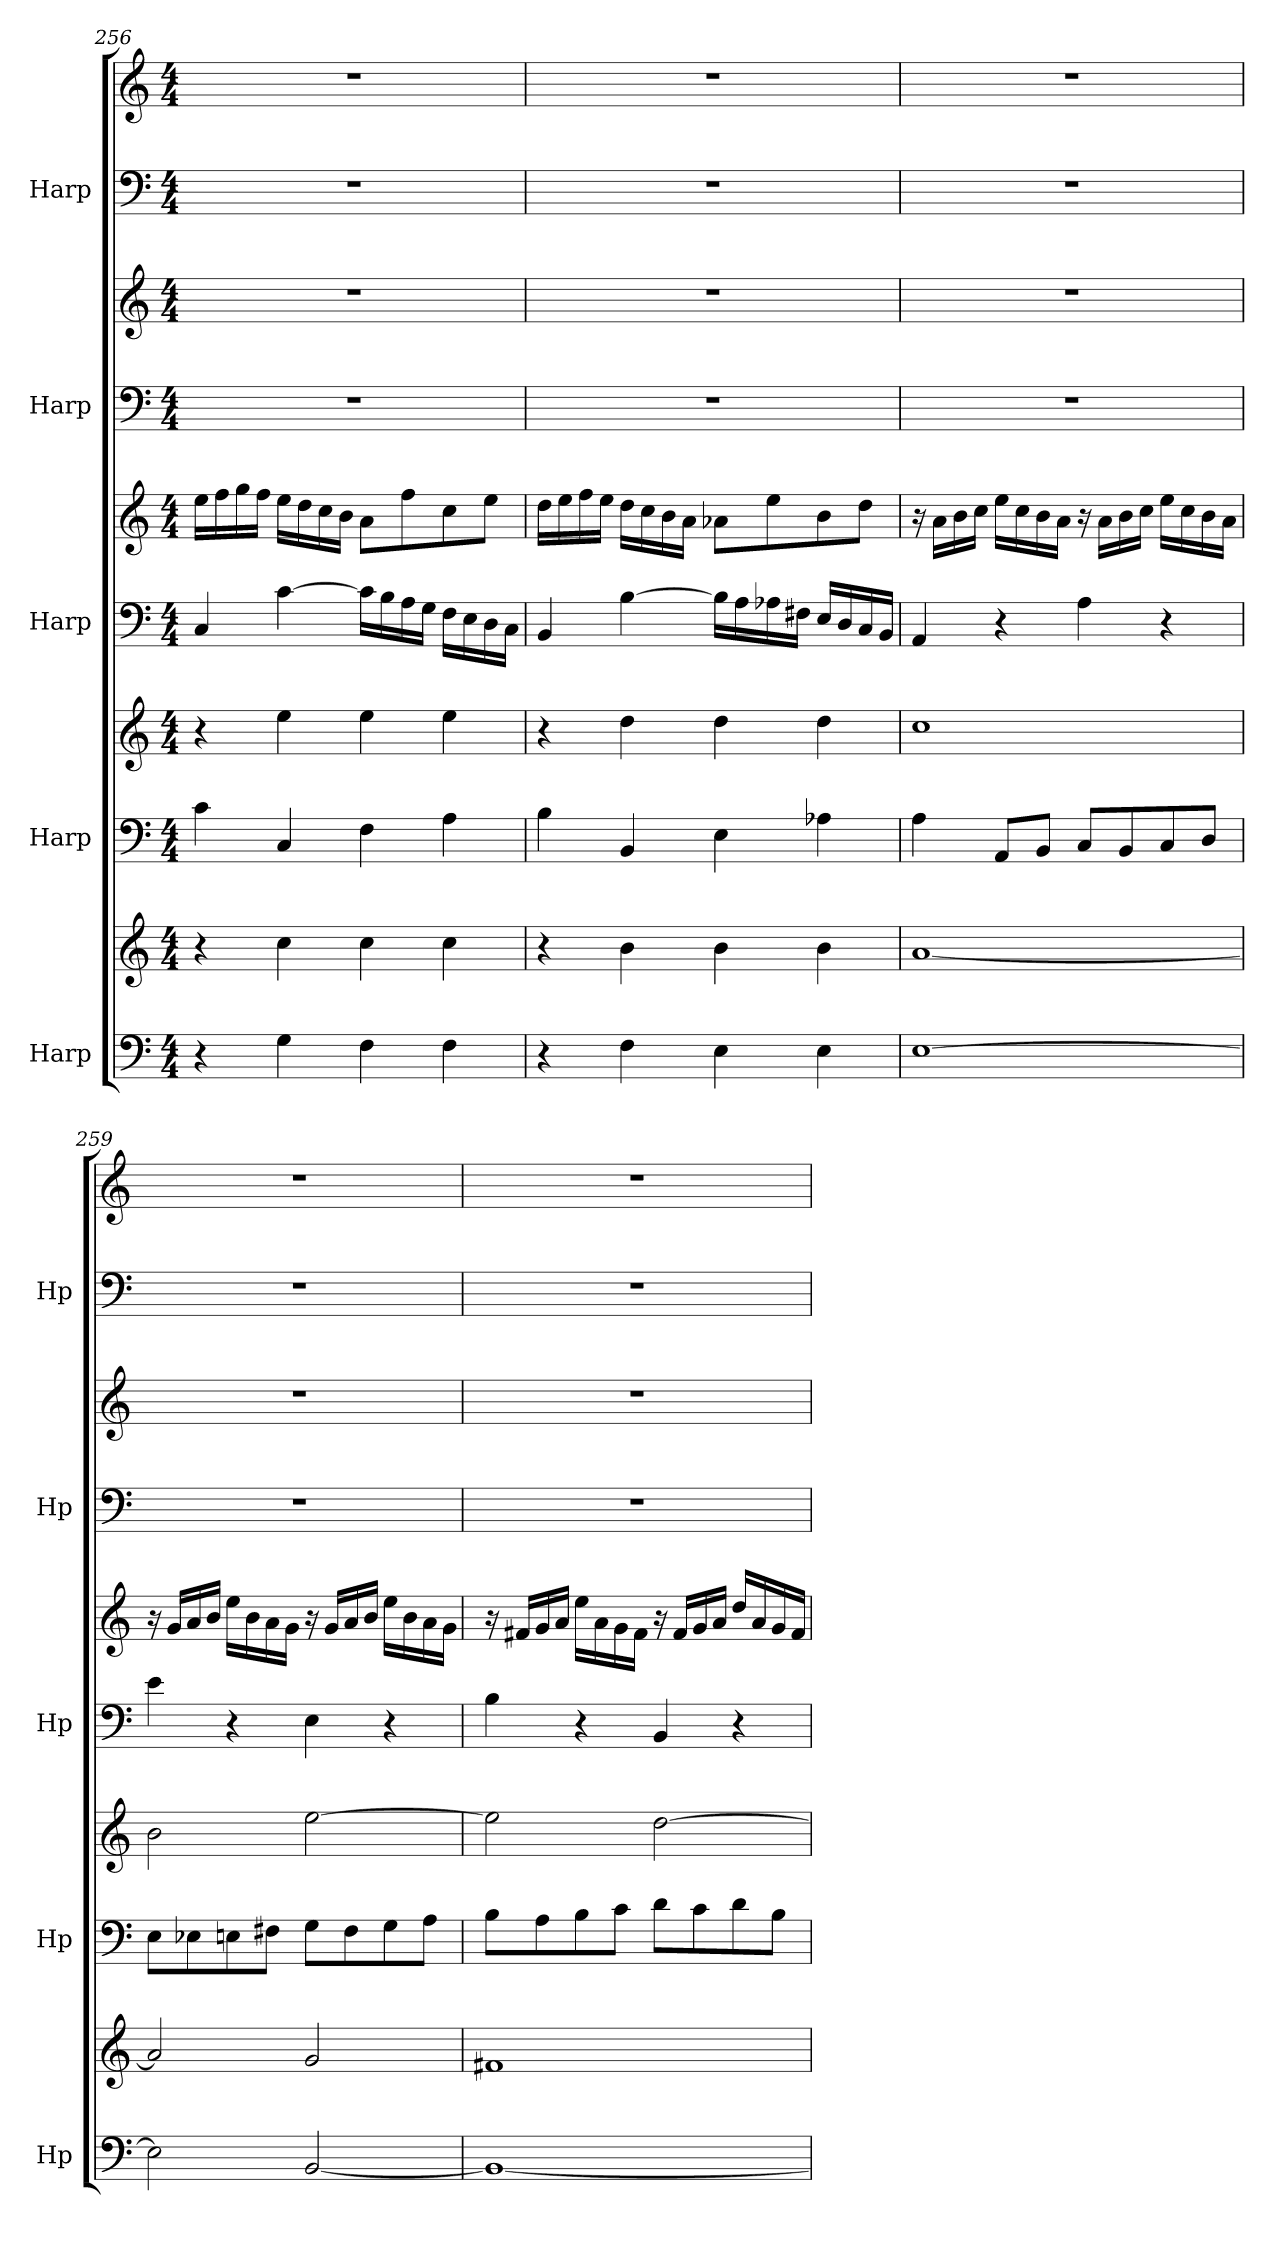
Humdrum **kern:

**kern	**kern	**kern	**kern	**kern	**kern	**kern	**kern	**kern	**kern
*part5	*part5	*part4	*part4	*part3	*part3	*part2	*part2	*part1	*part1
*staff10	*staff9	*staff8	*staff7	*staff6	*staff5	*staff4	*staff3	*staff2	*staff1
*I"Harp	*	*I"Harp	*	*I"Harp	*	*I"Harp	*	*I"Harp	*
*I'Hp	*	*I'Hp	*	*I'Hp	*	*I'Hp	*	*I'Hp	*
!!LO:PB:g=z
*clefF4	*clefG2	*clefF4	*clefG2	*clefF4	*clefG2	*clefF4	*clefG2	*clefF4	*clefG2
*k[]	*k[]	*k[]	*k[]	*k[]	*k[]	*k[]	*k[]	*k[]	*k[]
*M4/4	*M4/4	*M4/4	*M4/4	*M4/4	*M4/4	*M4/4	*M4/4	*M4/4	*M4/4
=256	=256	=256	=256	=256	=256	=256	=256	=256	=256
4r	4r	4c\	4r	4C/	16ee\LL	1r	1r	1r	1r
.	.	.	.	.	16ff\	.	.	.	.
.	.	.	.	.	16gg\	.	.	.	.
.	.	.	.	.	16ff\JJ	.	.	.	.
4G\	4cc\	4C/	4ee\	[4c\	16ee\LL	.	.	.	.
.	.	.	.	.	16dd\	.	.	.	.
.	.	.	.	.	16cc\	.	.	.	.
.	.	.	.	.	16b\JJ	.	.	.	.
4F\	4cc\	4F\	4ee\	16c\LL]	8a\L	.	.	.	.
.	.	.	.	16B\	.	.	.	.	.
.	.	.	.	16A\	8ff\	.	.	.	.
.	.	.	.	16G\JJ	.	.	.	.	.
4F\	4cc\	4A\	4ee\	16F\LL	8cc\	.	.	.	.
.	.	.	.	16E\	.	.	.	.	.
.	.	.	.	16D\	8ee\J	.	.	.	.
.	.	.	.	16C\JJ	.	.	.	.	.
=257	=257	=257	=257	=257	=257	=257	=257	=257	=257
4r	4r	4B\	4r	4BB/	16dd\LL	1r	1r	1r	1r
.	.	.	.	.	16ee\	.	.	.	.
.	.	.	.	.	16ff\	.	.	.	.
.	.	.	.	.	16ee\JJ	.	.	.	.
4F\	4b\	4BB/	4dd\	[4B\	16dd\LL	.	.	.	.
.	.	.	.	.	16cc\	.	.	.	.
.	.	.	.	.	16b\	.	.	.	.
.	.	.	.	.	16a\JJ	.	.	.	.
4E\	4b\	4E\	4dd\	16B\LL]	8a-X\L	.	.	.	.
.	.	.	.	16A\	.	.	.	.	.
.	.	.	.	16A-X\	8ee\	.	.	.	.
.	.	.	.	16F#X\JJ	.	.	.	.	.
4E\	4b\	4A-X\	4dd\	16E/LL	8b\	.	.	.	.
.	.	.	.	16D/	.	.	.	.	.
.	.	.	.	16C/	8dd\J	.	.	.	.
.	.	.	.	16BB/JJ	.	.	.	.	.
!!LO:PB:g=z
=258	=258	=258	=258	=258	=258	=258	=258	=258	=258
[1E	[1a	4A\	1cc	4AA/	16r	1r	1r	1r	1r
.	.	.	.	.	16a\LL	.	.	.	.
.	.	.	.	.	16b\	.	.	.	.
.	.	.	.	.	16cc\JJ	.	.	.	.
.	.	8AA/L	.	4r	16ee\LL	.	.	.	.
.	.	.	.	.	16cc\	.	.	.	.
.	.	8BB/J	.	.	16b\	.	.	.	.
.	.	.	.	.	16a\JJ	.	.	.	.
.	.	8C/L	.	4A\	16r	.	.	.	.
.	.	.	.	.	16a\LL	.	.	.	.
.	.	8BB/	.	.	16b\	.	.	.	.
.	.	.	.	.	16cc\JJ	.	.	.	.
.	.	8C/	.	4r	16ee\LL	.	.	.	.
.	.	.	.	.	16cc\	.	.	.	.
.	.	8D/J	.	.	16b\	.	.	.	.
.	.	.	.	.	16a\JJ	.	.	.	.
=259	=259	=259	=259	=259	=259	=259	=259	=259	=259
2E\]	2a/]	8E\L	2b\	4e\	16r	1r	1r	1r	1r
.	.	.	.	.	16g/LL	.	.	.	.
.	.	8E-X\	.	.	16a/	.	.	.	.
.	.	.	.	.	16b/JJ	.	.	.	.
.	.	8En\	.	4r	16ee\LL	.	.	.	.
.	.	.	.	.	16b\	.	.	.	.
.	.	8F#X\J	.	.	16a\	.	.	.	.
.	.	.	.	.	16g\JJ	.	.	.	.
[2BB/	2g/	8G\L	[2ee\	4E\	16r	.	.	.	.
.	.	.	.	.	16g/LL	.	.	.	.
.	.	8F#\	.	.	16a/	.	.	.	.
.	.	.	.	.	16b/JJ	.	.	.	.
.	.	8G\	.	4r	16ee\LL	.	.	.	.
.	.	.	.	.	16b\	.	.	.	.
.	.	8A\J	.	.	16a\	.	.	.	.
.	.	.	.	.	16g\JJ	.	.	.	.
!!LO:PB:g=z
=260	=260	=260	=260	=260	=260	=260	=260	=260	=260
1BB_	1f#X	8B\L	2ee\]	4B\	16r	1r	1r	1r	1r
.	.	.	.	.	16f#X/LL	.	.	.	.
.	.	8A\	.	.	16g/	.	.	.	.
.	.	.	.	.	16a/JJ	.	.	.	.
.	.	8B\	.	4r	16ee\LL	.	.	.	.
.	.	.	.	.	16a\	.	.	.	.
.	.	8c\J	.	.	16g\	.	.	.	.
.	.	.	.	.	16f#\JJ	.	.	.	.
.	.	8d\L	[2dd\	4BB/	16r	.	.	.	.
.	.	.	.	.	16f#/LL	.	.	.	.
.	.	8c\	.	.	16g/	.	.	.	.
.	.	.	.	.	16a/JJ	.	.	.	.
.	.	8d\	.	4r	16dd/LL	.	.	.	.
.	.	.	.	.	16a/	.	.	.	.
.	.	8B\J	.	.	16g/	.	.	.	.
.	.	.	.	.	16f#/JJ	.	.	.	.
=	=	=	=	=	=	=	=	=	=
*-	*-	*-	*-	*-	*-	*-	*-	*-	*-
